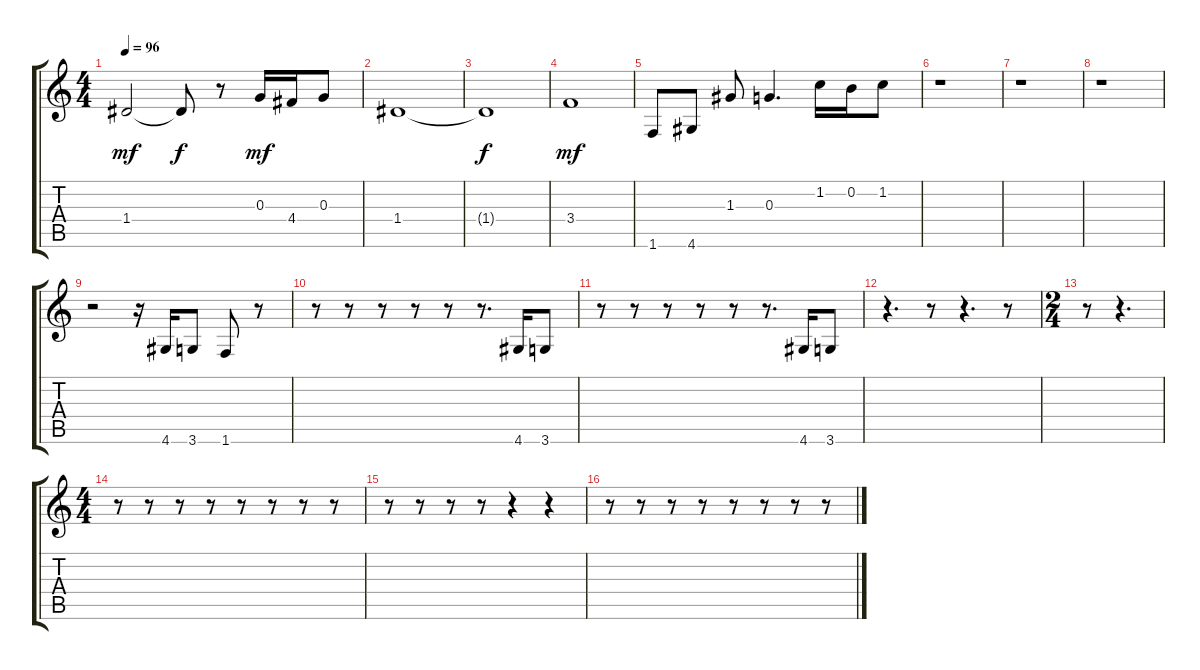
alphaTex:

\track "" {instrument electricbassfinger}
\staff {score tabs}
\tuning (E4 B3 G3 D3 A2 E2) {hide}
\ts (4 4)
\tempo 96
\clef g2
\ks c
1.4.2{dy mf} 1.4{t}.8{dy f} r.8 0.3.16{dy mf} 4.4.16 0.3.8 |
1.4.1 |
1.4{t}.1{dy f} |
3.4.1{dy mf} |
1.6.8 4.6.8 1.3.8 0.3.4{d} 1.2.16 0.2.16 1.2.8 |
r.1 |
r.1 |
r.1 |
r.2 r.16 4.6.16 3.6.8 1.6.8 r.8 |
r.8 r.8 r.8 r.8 r.8 r.8{d} 4.6.16 3.6.8 |
r.8 r.8 r.8 r.8 r.8 r.8{d} 4.6.16 3.6.8 |
r.4{d} r.8 r.4{d} r.8 |
\ts (2 4)
r.8 r.4{d} |
\ts (4 4)
r.8 r.8 r.8 r.8 r.8 r.8 r.8 r.8 |
r.8 r.8 r.8 r.8 r.4 r.4 |
r.8 r.8 r.8 r.8 r.8 r.8 r.8 r.8
